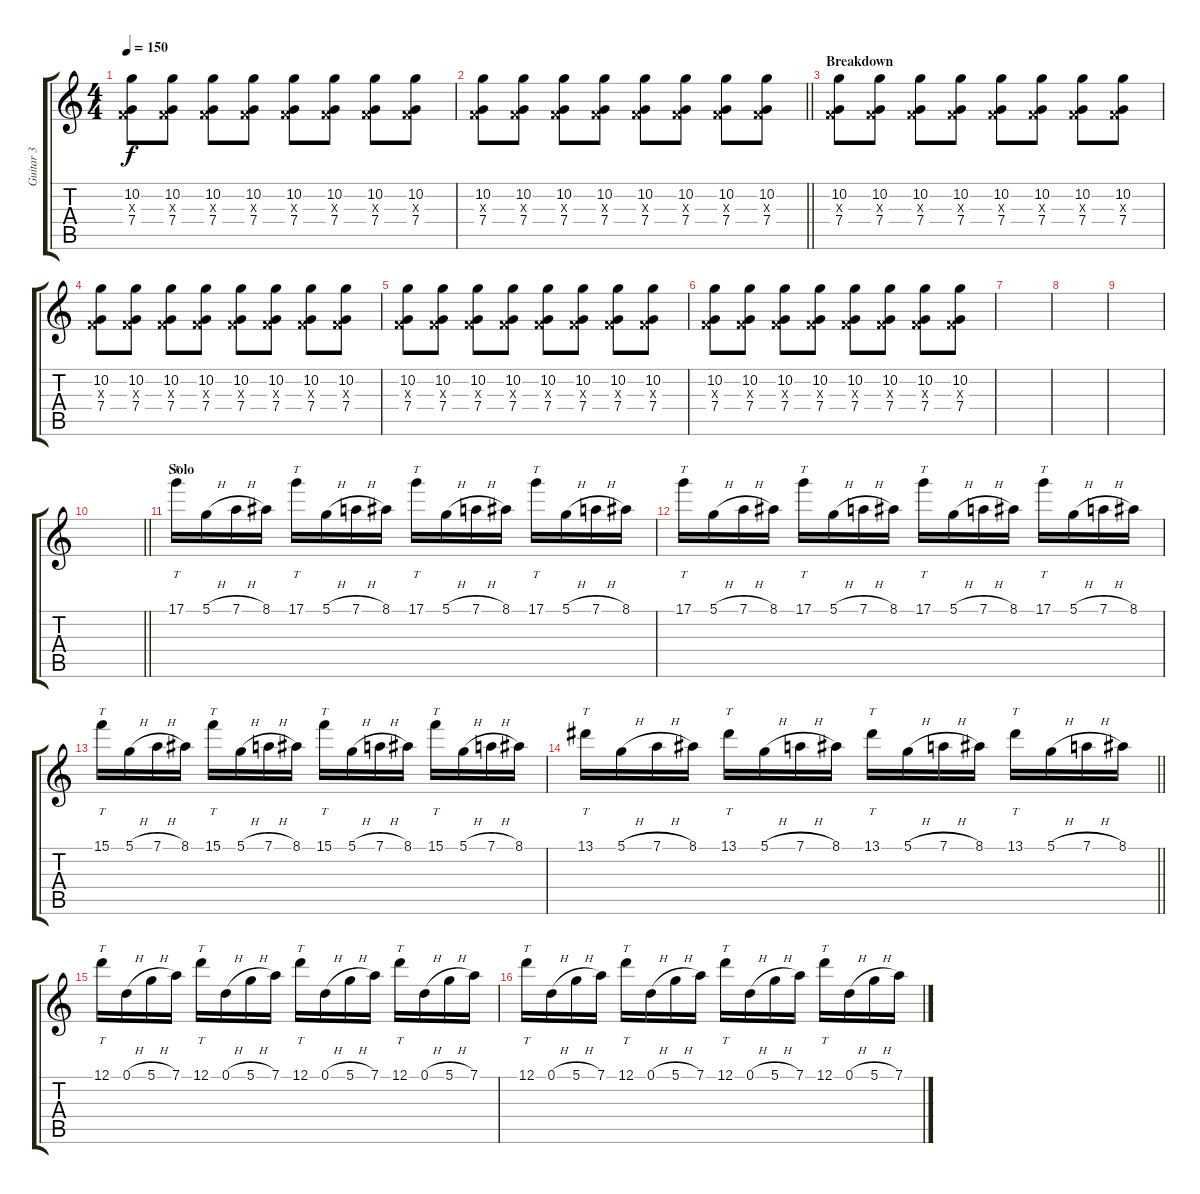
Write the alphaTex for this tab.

\track ("Guitar 3" "Guitar 3") {instrument overdrivenguitar}
\staff {score tabs}
\tuning (D4 A3 F3 C3 G2 C2) {hide}
\ts (4 4)
\tempo 150
\clef g2
\ks c
(10.2 0.3{x} 7.4).8{dy f volume 16} (10.2 0.3{x} 7.4).8 (10.2 0.3{x} 7.4).8 (10.2 0.3{x} 7.4).8 (10.2 0.3{x} 7.4).8 (10.2 0.3{x} 7.4).8 (10.2 0.3{x} 7.4).8 (10.2 0.3{x} 7.4).8 |
\barLineRight lightlight
(10.2 0.3{x} 7.4).8 (10.2 0.3{x} 7.4).8 (10.2 0.3{x} 7.4).8 (10.2 0.3{x} 7.4).8 (10.2 0.3{x} 7.4).8 (10.2 0.3{x} 7.4).8 (10.2 0.3{x} 7.4).8 (10.2 0.3{x} 7.4).8 |
\section ("" "Breakdown")
(10.2 0.3{x} 7.4).8{volume 16} (10.2 0.3{x} 7.4).8 (10.2 0.3{x} 7.4).8 (10.2 0.3{x} 7.4).8 (10.2 0.3{x} 7.4).8 (10.2 0.3{x} 7.4).8 (10.2 0.3{x} 7.4).8 (10.2 0.3{x} 7.4).8 |
(10.2 0.3{x} 7.4).8 (10.2 0.3{x} 7.4).8 (10.2 0.3{x} 7.4).8 (10.2 0.3{x} 7.4).8 (10.2 0.3{x} 7.4).8 (10.2 0.3{x} 7.4).8 (10.2 0.3{x} 7.4).8 (10.2 0.3{x} 7.4).8 |
(10.2 0.3{x} 7.4).8{volume 6} (10.2 0.3{x} 7.4).8 (10.2 0.3{x} 7.4).8 (10.2 0.3{x} 7.4).8 (10.2 0.3{x} 7.4).8 (10.2 0.3{x} 7.4).8 (10.2 0.3{x} 7.4).8 (10.2 0.3{x} 7.4).8 |
(10.2 0.3{x} 7.4).8 (10.2 0.3{x} 7.4).8 (10.2 0.3{x} 7.4).8 (10.2 0.3{x} 7.4).8 (10.2 0.3{x} 7.4).8 (10.2 0.3{x} 7.4).8 (10.2 0.3{x} 7.4).8 (10.2 0.3{x} 7.4).8 |
|
|
|
\barLineRight lightlight
|
\section ("" "Solo")
17.1.16{tt volume 16 instrument distortionguitar} 5.1{h}.16 7.1{h}.16 8.1.16 17.1.16{tt} 5.1{h}.16 7.1{h}.16 8.1.16 17.1.16{tt} 5.1{h}.16 7.1{h}.16 8.1.16 17.1.16{tt} 5.1{h}.16 7.1{h}.16 8.1.16 |
17.1.16{tt} 5.1{h}.16 7.1{h}.16 8.1.16 17.1.16{tt} 5.1{h}.16 7.1{h}.16 8.1.16 17.1.16{tt} 5.1{h}.16 7.1{h}.16 8.1.16 17.1.16{tt} 5.1{h}.16 7.1{h}.16 8.1.16 |
15.1.16{tt} 5.1{h}.16 7.1{h}.16 8.1.16 15.1.16{tt} 5.1{h}.16 7.1{h}.16 8.1.16 15.1.16{tt} 5.1{h}.16 7.1{h}.16 8.1.16 15.1.16{tt} 5.1{h}.16 7.1{h}.16 8.1.16 |
\barLineRight lightlight
13.1.16{tt} 5.1{h}.16 7.1{h}.16 8.1.16 13.1.16{tt} 5.1{h}.16 7.1{h}.16 8.1.16 13.1.16{tt} 5.1{h}.16 7.1{h}.16 8.1.16 13.1.16{tt} 5.1{h}.16 7.1{h}.16 8.1.16 |
12.1.16{tt} 0.1{h}.16 5.1{h}.16 7.1.16 12.1.16{tt} 0.1{h}.16 5.1{h}.16 7.1.16 12.1.16{tt} 0.1{h}.16 5.1{h}.16 7.1.16 12.1.16{tt} 0.1{h}.16 5.1{h}.16 7.1.16 |
12.1.16{tt} 0.1{h}.16 5.1{h}.16 7.1.16 12.1.16{tt} 0.1{h}.16 5.1{h}.16 7.1.16 12.1.16{tt} 0.1{h}.16 5.1{h}.16 7.1.16 12.1.16{tt} 0.1{h}.16 5.1{h}.16 7.1.16
